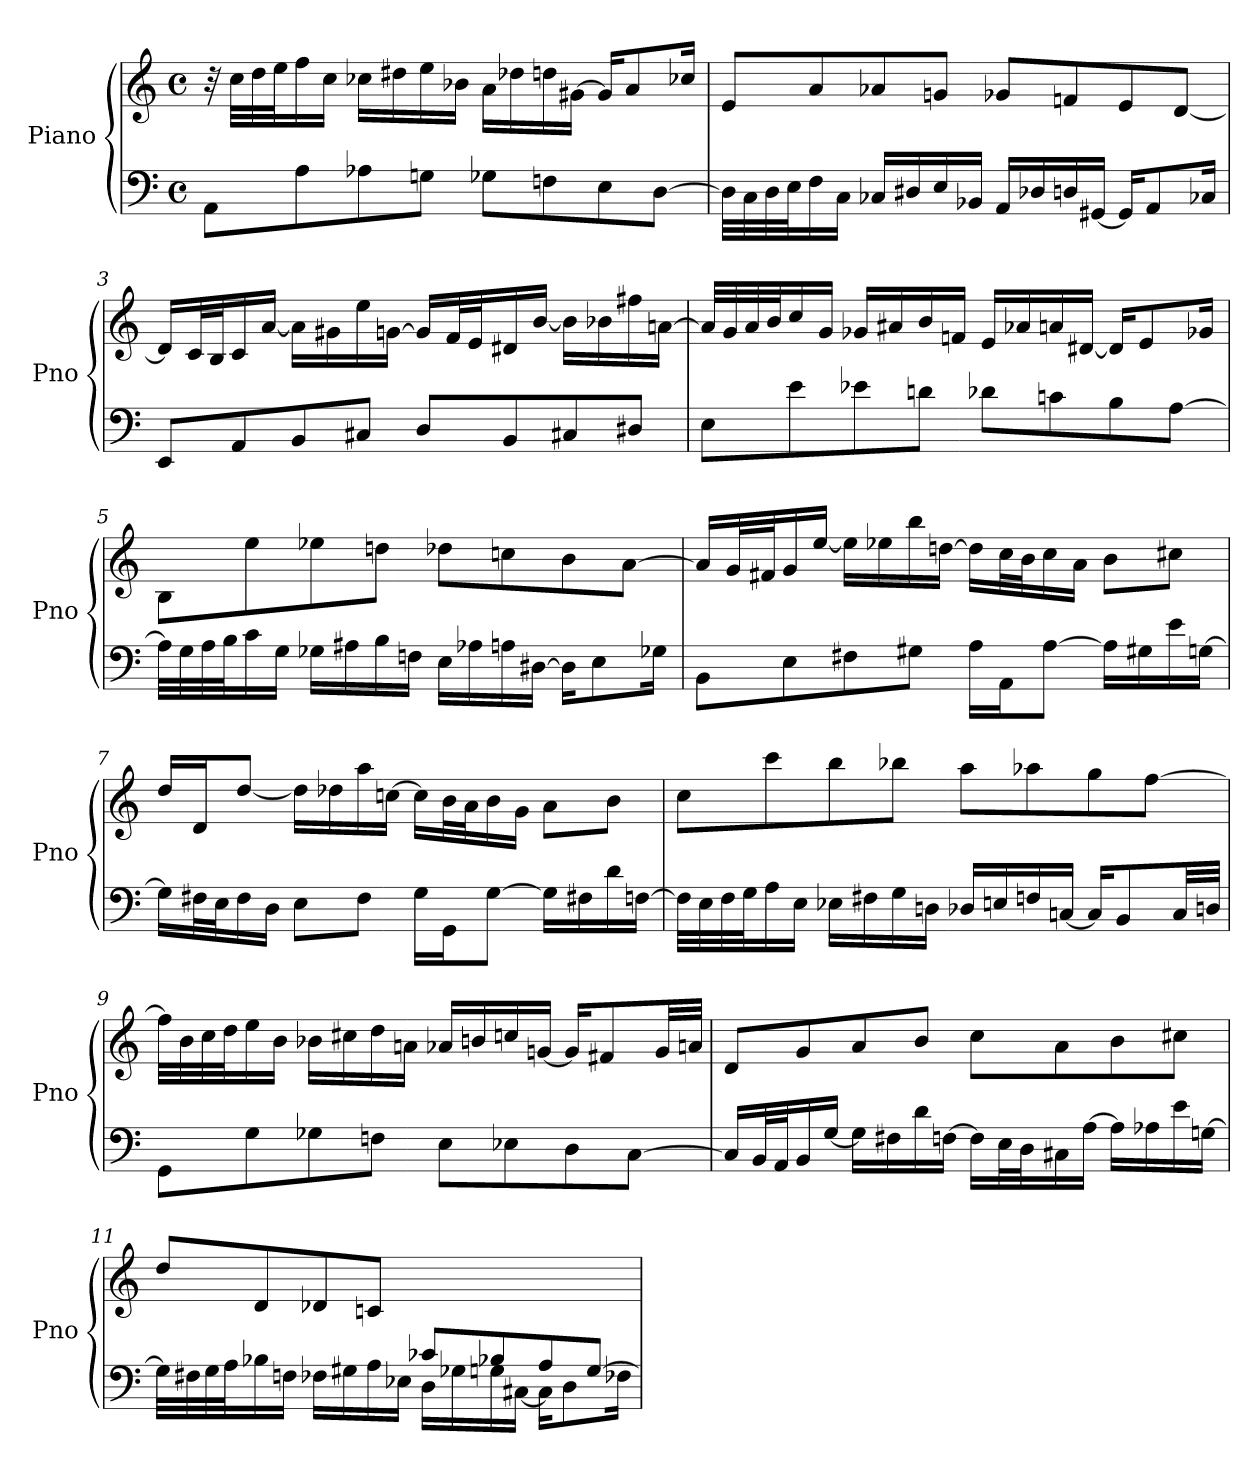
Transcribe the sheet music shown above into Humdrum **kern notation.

**kern	**kern
*part1	*part1
*staff2	*staff1
*I"Piano	*
*I'Pno	*
*clefF4	*clefG2
*k[]	*k[]
*M4/4	*M4/4
*met(c)	*met(c)
=1	=1
8AA/L	32r
.	32cc\LLL
.	32dd\
.	32ee\J
8A\	16ff\
.	16cc\JJ
8A-Xi\	16cc-Xi\LL
.	16dd#X\
8Gn\J	16ee\
.	16b-X\JJ
8G-Xi\L	16a\LL
.	16dd-Xi\
8Fn\	16ddn\
.	[16g#X\JJ
8E\	16g#/KL]
.	8a/
[8D\J	.
.	16cc-Xi/Jk
=2	=2
32D\LLL]	8e/L
32C\	.
32D\	.
32E\J	.
16F\	8a/
16C\JJ	.
16C-Xi/LL	8a-Xi/
16D#X/	.
16E/	8gn/J
16BB-X/JJ	.
16AA/LL	8g-Xi/L
16D-Xi/	.
16Dn/	8fn/
[16GG#X/JJ	.
16GG#/KL]	8e/
8AA/	.
.	[8d/J
16C-Xi/Jk	.
!!LO:LB:g=z
=3	=3
8EE/L	16d/LL]
.	32c/L
.	32B/J
8AA/	16c/
.	[16a/JJ
8BB/	16a\LL]
.	16g#X\
8C#X/J	16ee\
.	[16gn\JJ
8D/L	16g/LL]
.	32f/L
.	32e/J
8BB/	16d#X/
.	[16b/JJ
8C#X/	16b\LL]
.	16b-Xi\
8D#X/J	16ff#X\
.	[16an\JJ
=4	=4
8E\L	32a/LLL]
.	32g/
.	32a/
.	32b/J
8e\	16cc/
.	16g/JJ
8e-Xi\	16g-Xi/LL
.	16a#X/
8dn\J	16b/
.	16fn/JJ
8d-Xi\L	16e/LL
.	16a-Xi/
8cn\	16an/
.	[16d#X/JJ
8B\	16d#/KL]
.	8e/
[8A\J	.
.	16g-Xi/Jk
!!LO:LB:g=z
=5	=5
32A\LLL]	8B/L
32G\	.
32A\	.
32B\J	.
16c\	8ee\
16G\JJ	.
16G-Xi\LL	8ee-Xi\
16A#X\	.
16B\	8ddn\J
16Fn\JJ	.
16E\LL	8dd-Xi\L
16A-Xi\	.
16An\	8ccn\
[16D#X\JJ	.
16D#\KL]	8b\
8E\	.
.	[8a\J
16G-Xi\Jk	.
=6	=6
8BB\L	16a/LL]
.	32g/L
.	32f#X/J
8E\	16g/
.	[16ee/JJ
8F#X\	16ee\LL]
.	16ee-Xi\
8G#X\J	16bb\
.	[16ddn\JJ
16A\LL	16dd\LL]
16AA\J	32cc\L
.	32b\J
[8A\J	16cc\
.	16a\JJ
16A\LL]	8b\L
16G#X\	.
16e\	8cc#X\J
[16Gn\JJ	.
!!LO:LB:g=z
=7	=7
16G\LL]	16dd/LL
32F#X\L	16d/J
32E\J	.
16F#\	[8dd/J
16D\JJ	.
8E\L	16dd\LL]
.	16dd-Xi\
8F#\J	16aa\
.	[16ccn\JJ
16G\LL	16cc\LL]
16GG\J	32b\L
.	32a\J
[8G\J	16b\
.	16g\JJ
16G\LL]	8a\L
16F#X\	.
16d\	8b\J
[16Fn\JJ	.
=8	=8
32F\LLL]	8cc\L
32E\	.
32F\	.
32G\J	.
16A\	8ccc\
16E\JJ	.
16E-Xi\LL	8bb\
16F#X\	.
16G\	8bb-X\J
16Dn\JJ	.
16D-Xi/LL	8aa\L
16E/	.
16Fn/	8aa-X\
[16Cn/JJ	.
16C/KL]	8gg\
8BB/	.
.	[8ff\J
32C/LL	.
32D/JJJ	.
!!LO:LB:g=z
=9	=9
8GG\L	32ff\LLL]
.	32b\
.	32cc\
.	32dd\J
8G\	16ee\
.	16b\JJ
8G-Xi\	16b-Xi\LL
.	16cc#X\
8Fn\J	16dd\
.	16an\JJ
8E\L	16a-Xi/LL
.	16b/
8E-X\	16ccn/
.	[16gn/JJ
8D\	16g/KL]
.	8f#X/
[8C\J	.
.	32g/LL
.	32a/JJJ
=10	=10
16C/LL]	8d/L
32BB/L	.
32AA/J	.
16BB/	8g/
[16G/JJ	.
16G\LL]	8a/
16F#X\	.
16d\	8b/J
[16Fn\JJ	.
16F\LL]	8cc\L
32E\L	.
32D\J	.
16C#X\	8a\
[16A\JJ	.
16A\LL]	8b\
16A-Xi\	.
16e\	8cc#X\J
[16Gn\JJ	.
!!LO:PB:g=z
=11	=11
*^	*
2ryy	32G\LLL]	8dd/L
.	32F#X\	.
.	32G\	.
.	32A\J	.
.	16B-X\	8d/
.	16Fn\JJ	.
.	16F-Xi\LL	8d-Xi/
.	16G#X\	.
.	16A\	8cn/J
.	16E-X\JJ	.
8c-Xi/L	16D\LL	2ryy
.	16G-Xi\	.
8B-X/	16Gn\	.
.	[16C#X\JJ	.
8A/	16C#\KL]	.
.	8D\	.
[8G/J	.	.
.	16F-Xi\Jk	.
*v	*v	*
=	=
*-	*-
